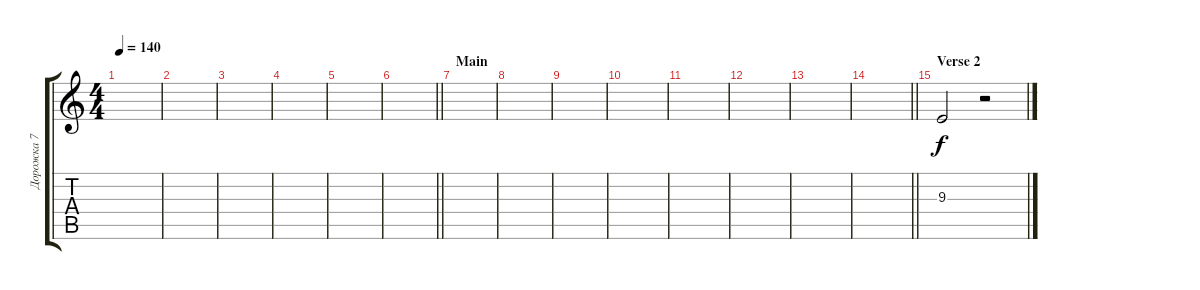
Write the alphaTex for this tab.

\track ("Дорожка 7" "Дорожка 7") {instrument reversecymbal}
\staff {score tabs}
\tuning (E4 B3 G3 D3 A2 E2) {hide}
\ts (4 4)
\tempo 140
\clef g2
\ks c
|
|
|
|
|
\barLineRight lightlight
|
\section ("" "Main")
|
|
|
|
|
|
|
\barLineRight lightlight
|
\section ("" "Verse 2")
9.3.2 r.2
